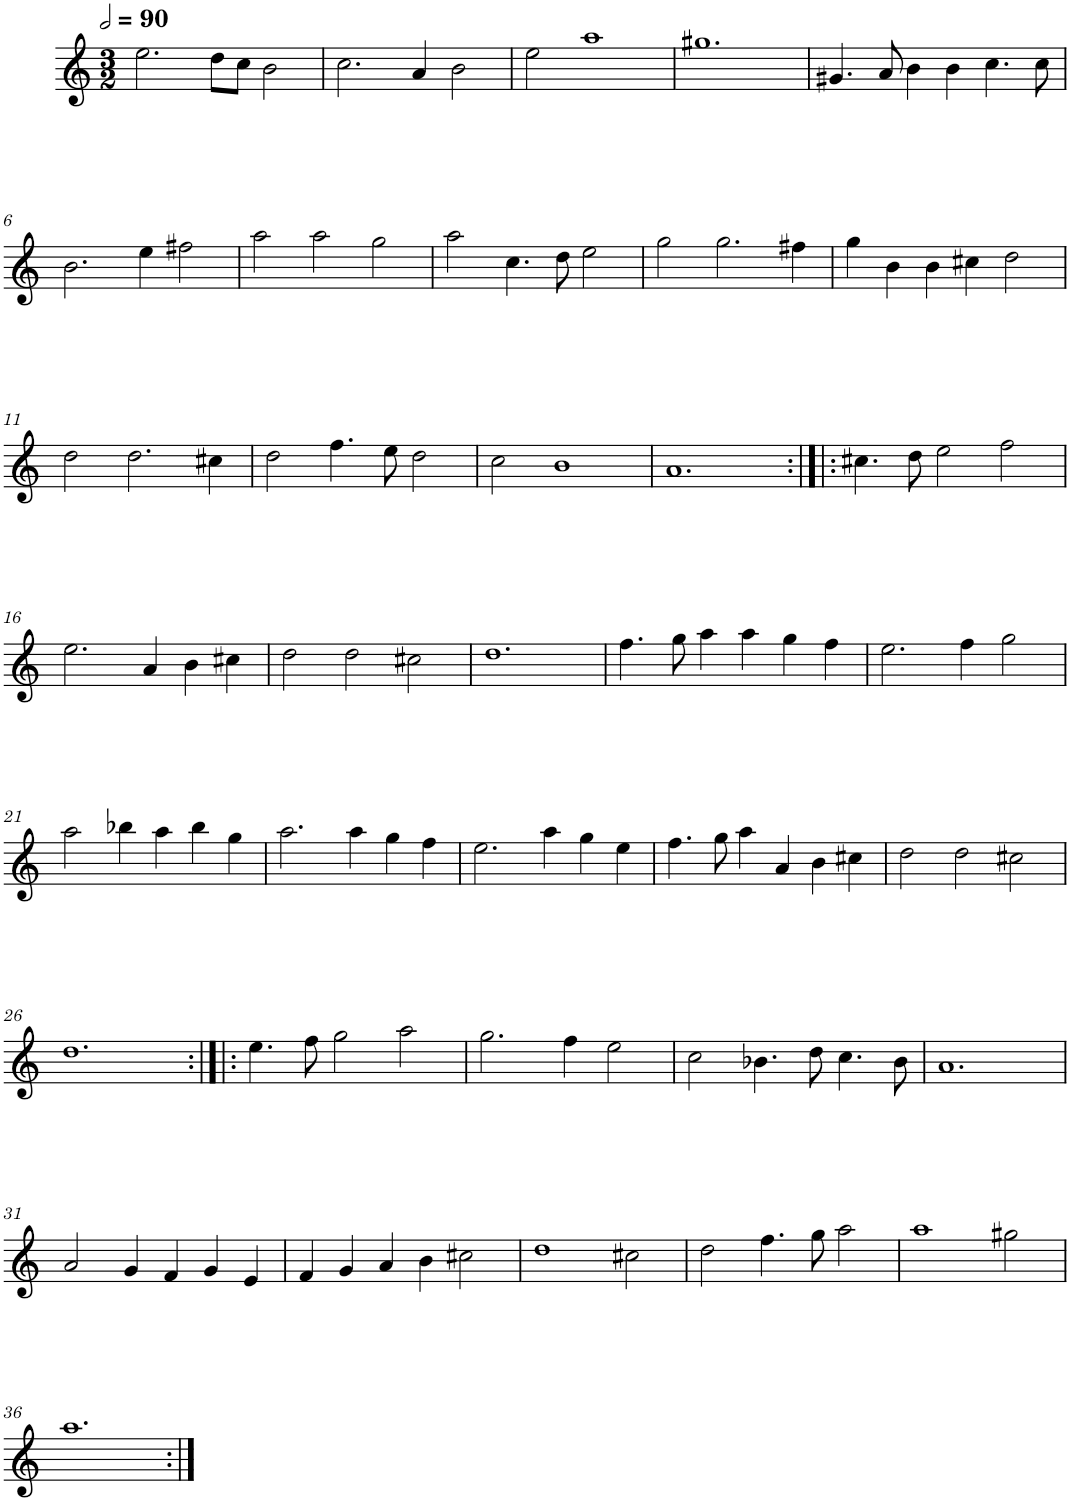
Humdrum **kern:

**kern
*part1
*staff1
*I"Quatre parties
*clefG2
*k[]
*M3/2
*MM180
=1
2.ee\
8dd\L
8cc\J
2b\
=2
2.cc\
4a/
2b\
=3
2ee\
1aa
=4
1.gg#X
=5
4.g#X/
8a/
4b\
4b\
4.cc\
8cc\
!!LO:LB:g=z
=6
2.b\
4ee\
2ff#X\
=7
2aa\
2aa\
2gg\
=8
2aa\
4.cc\
8dd\
2ee\
=9
2gg\
2.gg\
4ff#X\
=10
4gg\
4b\
4b\
4cc#X\
2dd\
!!LO:LB:g=z
=11
2dd\
2.dd\
4cc#X\
=12
2dd\
4.ff\
8ee\
2dd\
=13
2cc\
1b
=14
1.a
=15:|!|:
4.cc#X\
8dd\
2ee\
2ff\
!!LO:LB:g=z
=16
2.ee\
4a/
4b\
4cc#X\
=17
2dd\
2dd\
2cc#X\
=18
1.dd
=19
4.ff\
8gg\
4aa\
4aa\
4gg\
4ff\
=20
2.ee\
4ff\
2gg\
!!LO:LB:g=z
=21
2aa\
4bb-X\
4aa\
4bb-\
4gg\
=22
2.aa\
4aa\
4gg\
4ff\
=23
2.ee\
4aa\
4gg\
4ee\
=24
4.ff\
8gg\
4aa\
4a/
4b\
4cc#X\
=25
2dd\
2dd\
2cc#X\
!!LO:LB:g=z
=26
1.dd
=27:|!|:
4.ee\
8ff\
2gg\
2aa\
=28
2.gg\
4ff\
2ee\
=29
2cc\
4.b-X\
8dd\
4.cc\
8b-\
=30
1.a
!!LO:LB:g=z
=31
2a/
4g/
4f/
4g/
4e/
=32
4f/
4g/
4a/
4b\
2cc#X\
=33
1dd
2cc#X\
=34
2dd\
4.ff\
8gg\
2aa\
=35
1aa
2gg#X\
!!LO:LB:g=z
=36
1.aa
=:|!
*-
